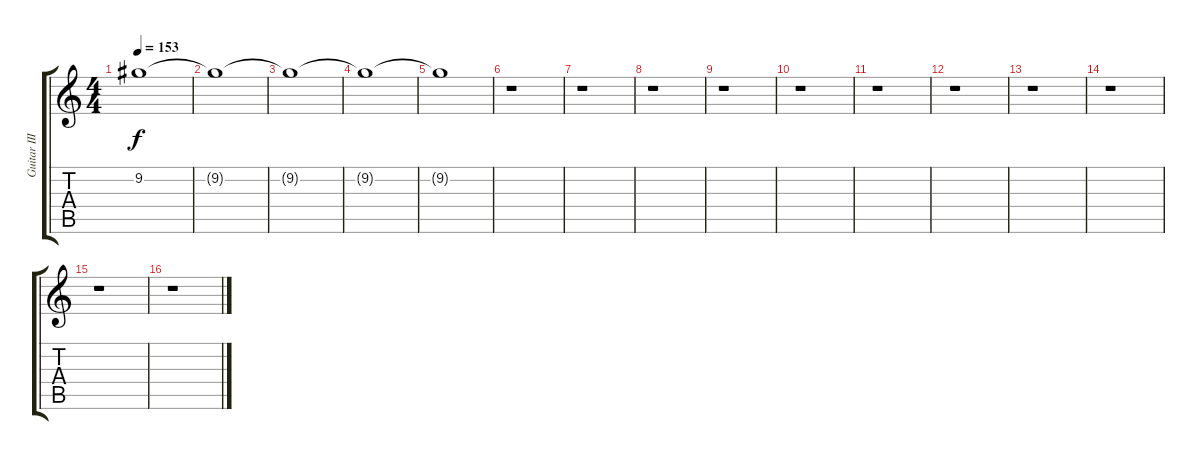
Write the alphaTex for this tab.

\track ("Guitar III" "Guitar III") {instrument electricguitarclean}
\staff {score tabs}
\tuning (E4 B3 G3 D3 A2 D2) {hide}
\ts (4 4)
\tempo 153
\clef g2
\ks c
9.2{t}.1{dy f} |
9.2{t}.1 |
9.2{t}.1 |
9.2{t}.1 |
9.2{t}.1 |
r.1 |
r.1 |
r.1 |
r.1 |
r.1 |
r.1 |
r.1 |
r.1 |
r.1 |
r.1 |
r.1
